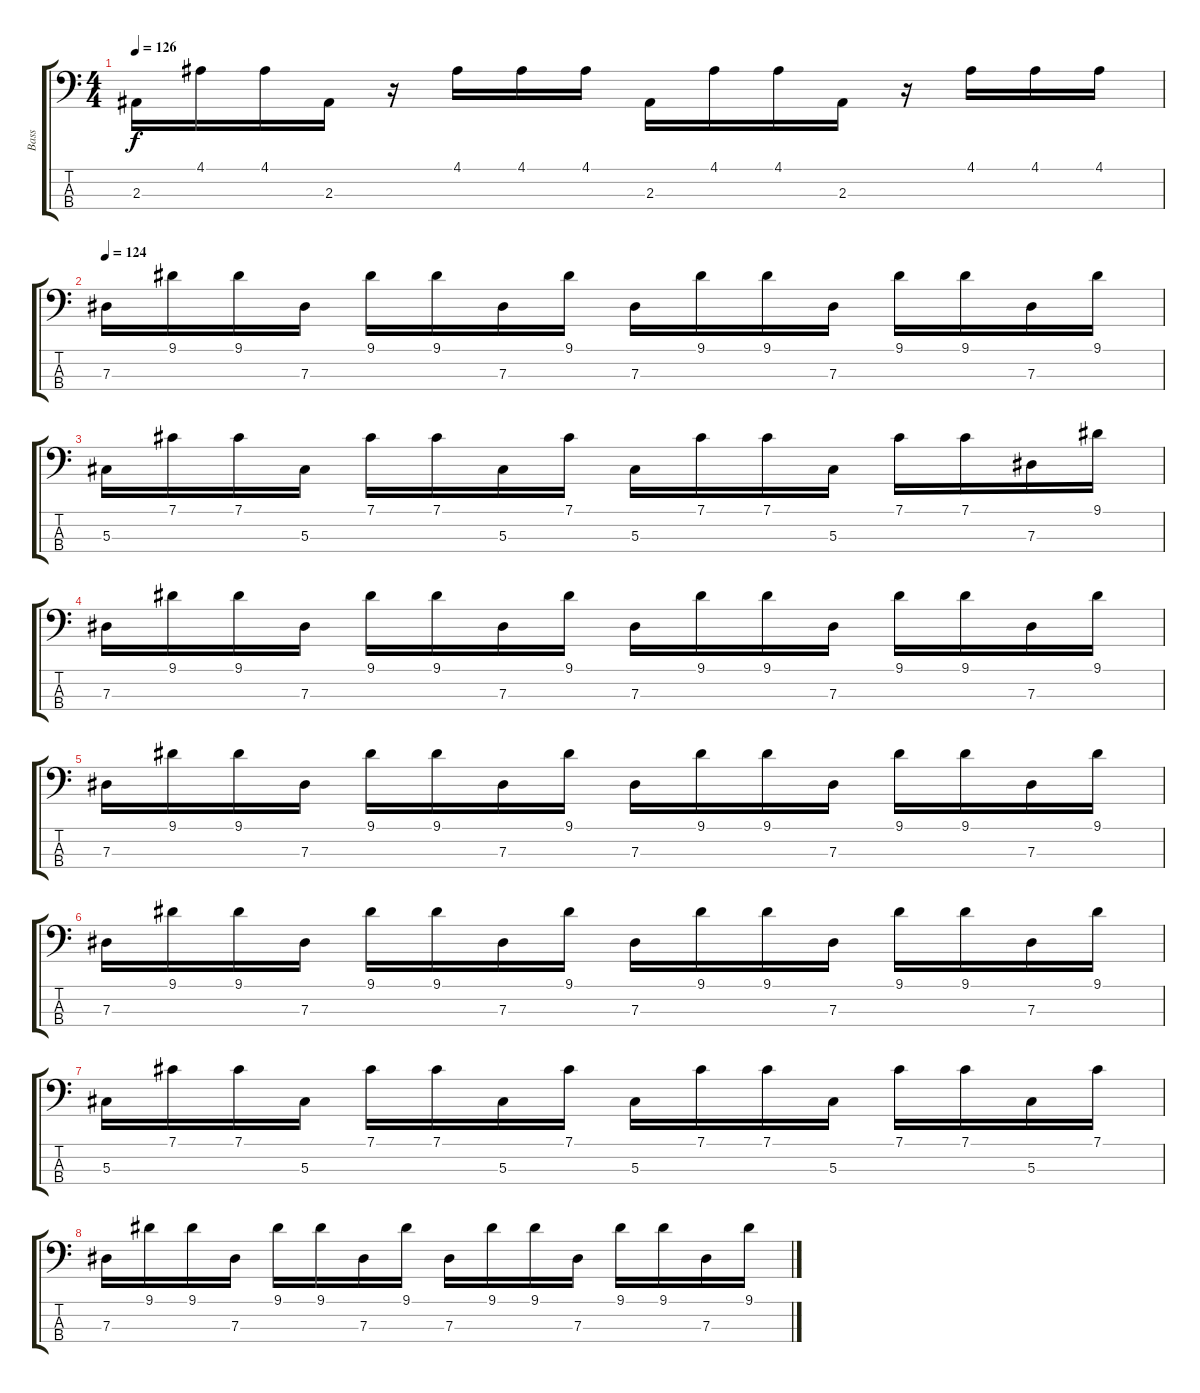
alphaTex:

\track ("Bass" "Bass") {instrument electricbassfinger}
\staff {score tabs}
\tuning (Gb2 Db2 Ab1 Eb1) {hide}
\ts (4 4)
\tempo 126
\clef f4
\ks c
2.3.16{dy f} 4.1.16 4.1.16 2.3.16 r.16 4.1.16 4.1.16 4.1.16 2.3.16 4.1.16 4.1.16 2.3.16 r.16 4.1.16 4.1.16 4.1.16 |
\tempo 124
7.3.16 9.1.16 9.1.16 7.3.16 9.1.16 9.1.16 7.3.16 9.1.16 7.3.16 9.1.16 9.1.16 7.3.16 9.1.16 9.1.16 7.3.16 9.1.16 |
5.3.16 7.1.16 7.1.16 5.3.16 7.1.16 7.1.16 5.3.16 7.1.16 5.3.16 7.1.16 7.1.16 5.3.16 7.1.16 7.1.16 7.3.16 9.1.16 |
7.3.16 9.1.16 9.1.16 7.3.16 9.1.16 9.1.16 7.3.16 9.1.16 7.3.16 9.1.16 9.1.16 7.3.16 9.1.16 9.1.16 7.3.16 9.1.16 |
7.3.16 9.1.16 9.1.16 7.3.16 9.1.16 9.1.16 7.3.16 9.1.16 7.3.16 9.1.16 9.1.16 7.3.16 9.1.16 9.1.16 7.3.16 9.1.16 |
7.3.16 9.1.16 9.1.16 7.3.16 9.1.16 9.1.16 7.3.16 9.1.16 7.3.16 9.1.16 9.1.16 7.3.16 9.1.16 9.1.16 7.3.16 9.1.16 |
5.3.16 7.1.16 7.1.16 5.3.16 7.1.16 7.1.16 5.3.16 7.1.16 5.3.16 7.1.16 7.1.16 5.3.16 7.1.16 7.1.16 5.3.16 7.1.16 |
7.3.16 9.1.16 9.1.16 7.3.16 9.1.16 9.1.16 7.3.16 9.1.16 7.3.16 9.1.16 9.1.16 7.3.16 9.1.16 9.1.16 7.3.16 9.1.16
